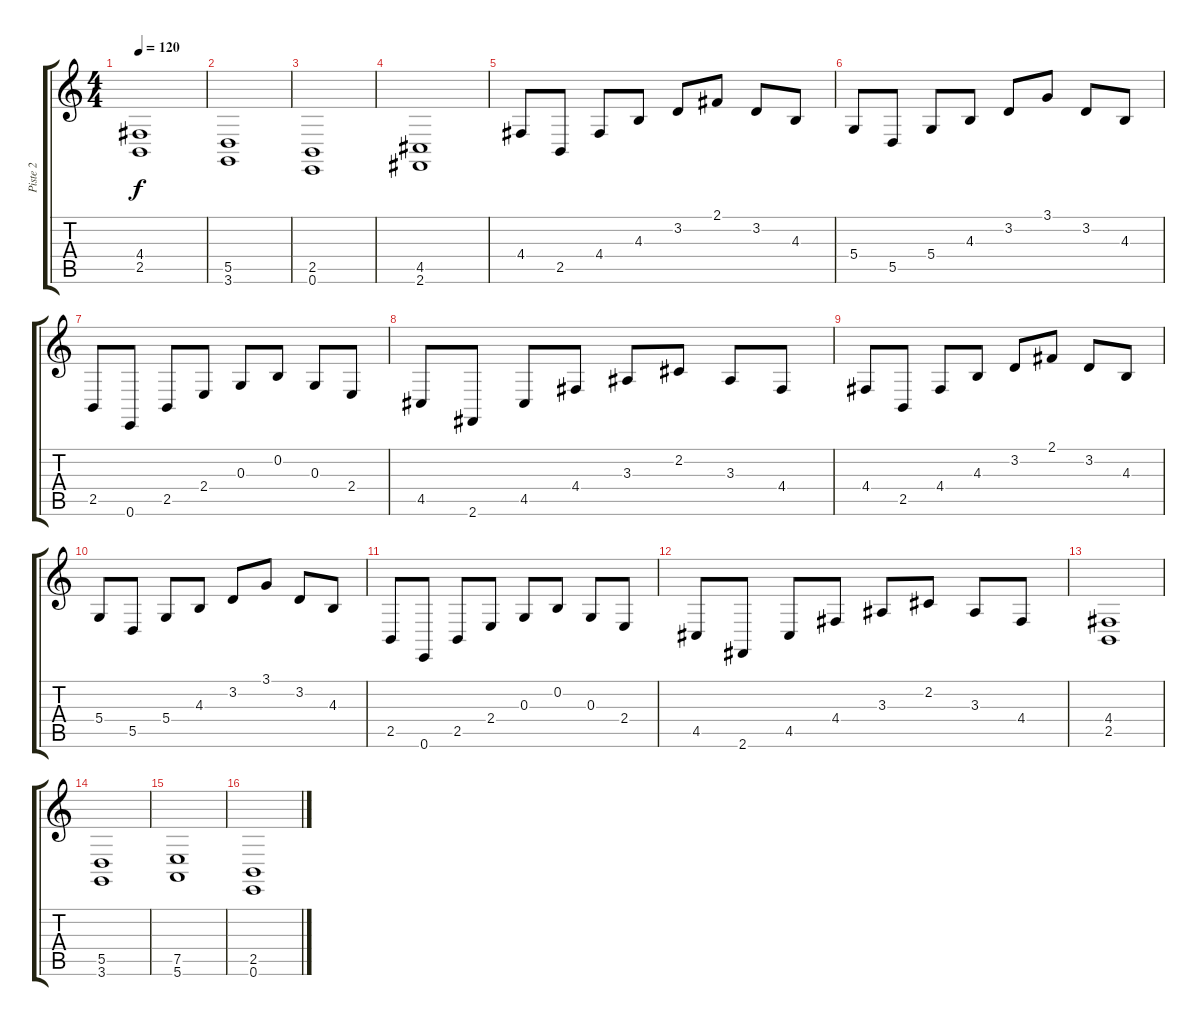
\track ("Piste 2" "Piste 2") {instrument recorder}
\staff {score tabs}
\tuning (E4 B3 G3 D3 A2 E2) {hide}
\ts (4 4)
\tempo 120
\clef g2
\ks c
(4.4 2.5).1{dy f} |
(5.5 3.6).1 |
(2.5 0.6).1 |
(4.5 2.6).1 |
4.4.8 2.5.8 4.4.8 4.3.8 3.2.8 2.1.8 3.2.8 4.3.8 |
5.4.8 5.5.8 5.4.8 4.3.8 3.2.8 3.1.8 3.2.8 4.3.8 |
2.5.8 0.6.8 2.5.8 2.4.8 0.3.8 0.2.8 0.3.8 2.4.8 |
4.5.8 2.6.8 4.5.8 4.4.8 3.3.8 2.2.8 3.3.8 4.4.8 |
4.4.8 2.5.8 4.4.8 4.3.8 3.2.8 2.1.8 3.2.8 4.3.8 |
5.4.8 5.5.8 5.4.8 4.3.8 3.2.8 3.1.8 3.2.8 4.3.8 |
2.5.8 0.6.8 2.5.8 2.4.8 0.3.8 0.2.8 0.3.8 2.4.8 |
4.5.8 2.6.8 4.5.8 4.4.8 3.3.8 2.2.8 3.3.8 4.4.8 |
(4.4 2.5).1 |
(5.5 3.6).1 |
(7.5 5.6).1 |
(2.5 0.6).1
